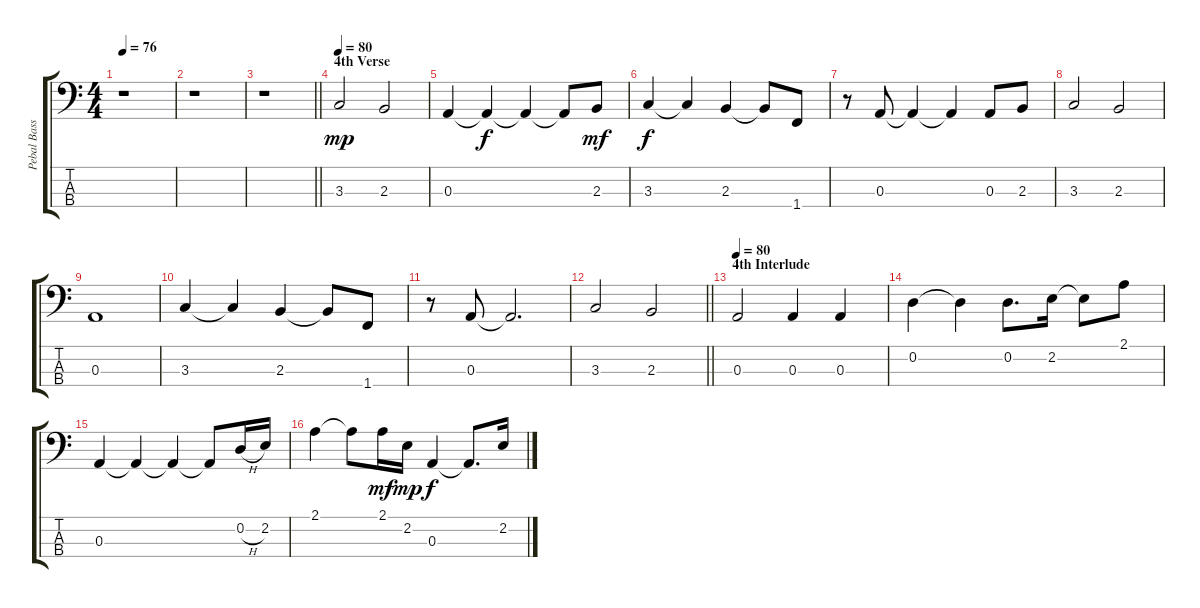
\track ("Pebal Bass" "Pebal Bass") {instrument electricbassfinger}
\staff {score tabs}
\tuning (G2 D2 A1 E1) {hide}
\ts (4 4)
\tempo 76
\clef f4
\ks c
r.1{dy f} |
r.1 |
\barLineRight lightlight
r.1 |
\section ("" "4th Verse")
\tempo 80
3.3.2{dy mp} 2.3.2 |
0.3.4 0.3{t}.4{dy f} 0.3{t}.4 0.3{t}.8 2.3.8{dy mf} |
3.3.4{dy f} 3.3{t}.4 2.3.4 2.3{t}.8 1.4.8 |
r.8 0.3.8 0.3{t}.4 0.3{t}.4 0.3.8 2.3.8 |
3.3.2 2.3.2 |
0.3.1 |
3.3.4 3.3{t}.4 2.3.4 2.3{t}.8 1.4.8 |
r.8 0.3.8 0.3{t}.2{d} |
\barLineRight lightlight
3.3.2 2.3.2 |
\section ("" "4th Interlude")
\tempo 80
0.3.2 0.3.4 0.3.4 |
0.2.4 0.2{t}.4 0.2.8{d} 2.2.16 2.2{t}.8 2.1.8 |
0.3.4 0.3{t}.4 0.3{t}.4 0.3{t}.8 0.2{h}.16 2.2.16 |
2.1.4 2.1{t}.8 2.1.16{dy mf} 2.2.16{dy mp} 0.3.4{dy f} 0.3{t}.8{d} 2.2.16
